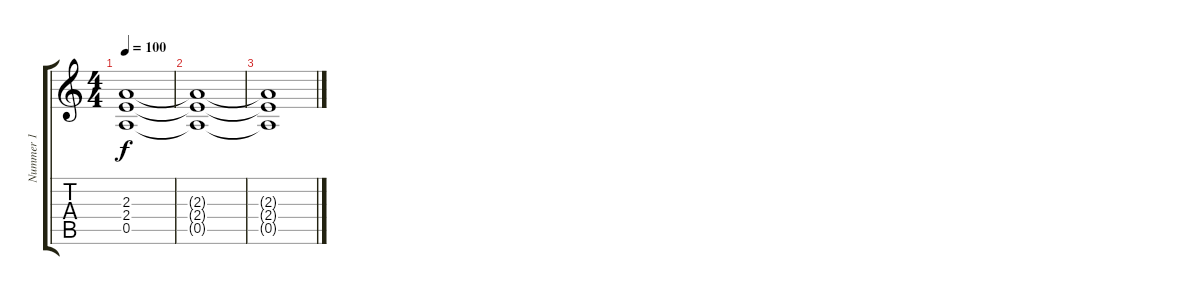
\track ("Nummer 1" "Nummer 1") {instrument electricguitarclean}
\staff {score tabs}
\tuning (E4 B3 G3 D3 A2 E2) {hide}
\ts (4 4)
\tempo 100
\clef g2
\ks c
(2.3 2.4 0.5).1{dy f} |
(2.3{t} 2.4{t} 0.5{t}).1 |
(2.3{t} 2.4{t} 0.5{t}).1
